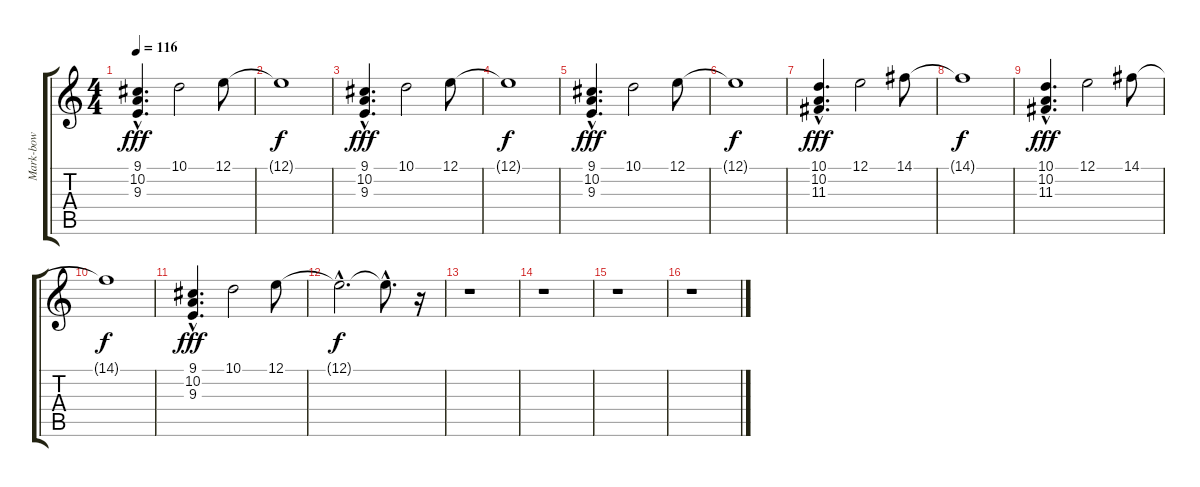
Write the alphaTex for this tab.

\track ("Mark-bow" "Mark-bow") {instrument seashore}
\staff {score tabs}
\tuning (E4 B3 G3 D3 A2 E2) {hide}
\ts (4 4)
\tempo 116
\clef g2
\ks c
(9.1{hac} 10.2 9.3).4{d dy fff} 10.1.2 12.1.8 |
12.1{t}.1{dy f} |
(9.1{hac} 10.2 9.3).4{d dy fff} 10.1.2 12.1.8 |
12.1{t}.1{dy f} |
(9.1{hac} 10.2 9.3).4{d dy fff} 10.1.2 12.1.8 |
12.1{t}.1{dy f} |
(10.1{hac} 10.2 11.3).4{d dy fff} 12.1.2 14.1.8 |
14.1{t}.1{dy f} |
(10.1{hac} 10.2 11.3).4{d dy fff} 12.1.2 14.1.8 |
14.1{t}.1{dy f} |
(9.1{hac} 10.2 9.3).4{d dy fff} 10.1.2 12.1.8 |
12.1{hac t}.2{d dy f} 12.1{hac t}.8{d} r.16 |
r.1 |
r.1 |
r.1 |
r.1
